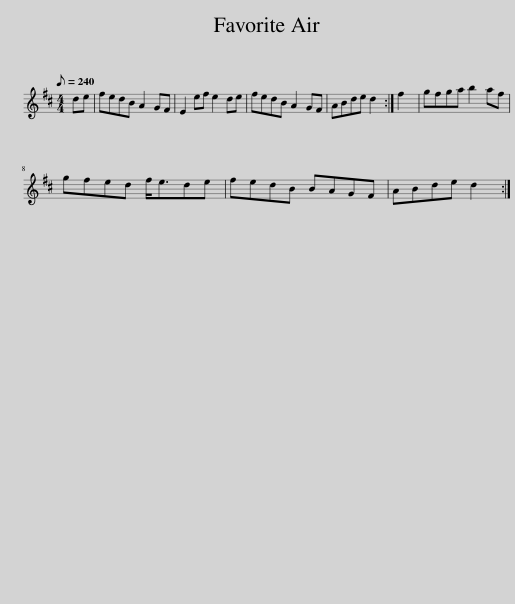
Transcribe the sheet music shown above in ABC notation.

X:1
L:1/8
Q:1/8=240
M:4/4
I:linebreak $
K:D
V:1 treble
V:1
 de | fedB A2 GF | E2 ef e2 de | fedB A2 GF | ABde d2 :| %5
 f2 | gfga b2 af |$ gfed f<ede | fedB BAGF | ABde d2 :| %10
